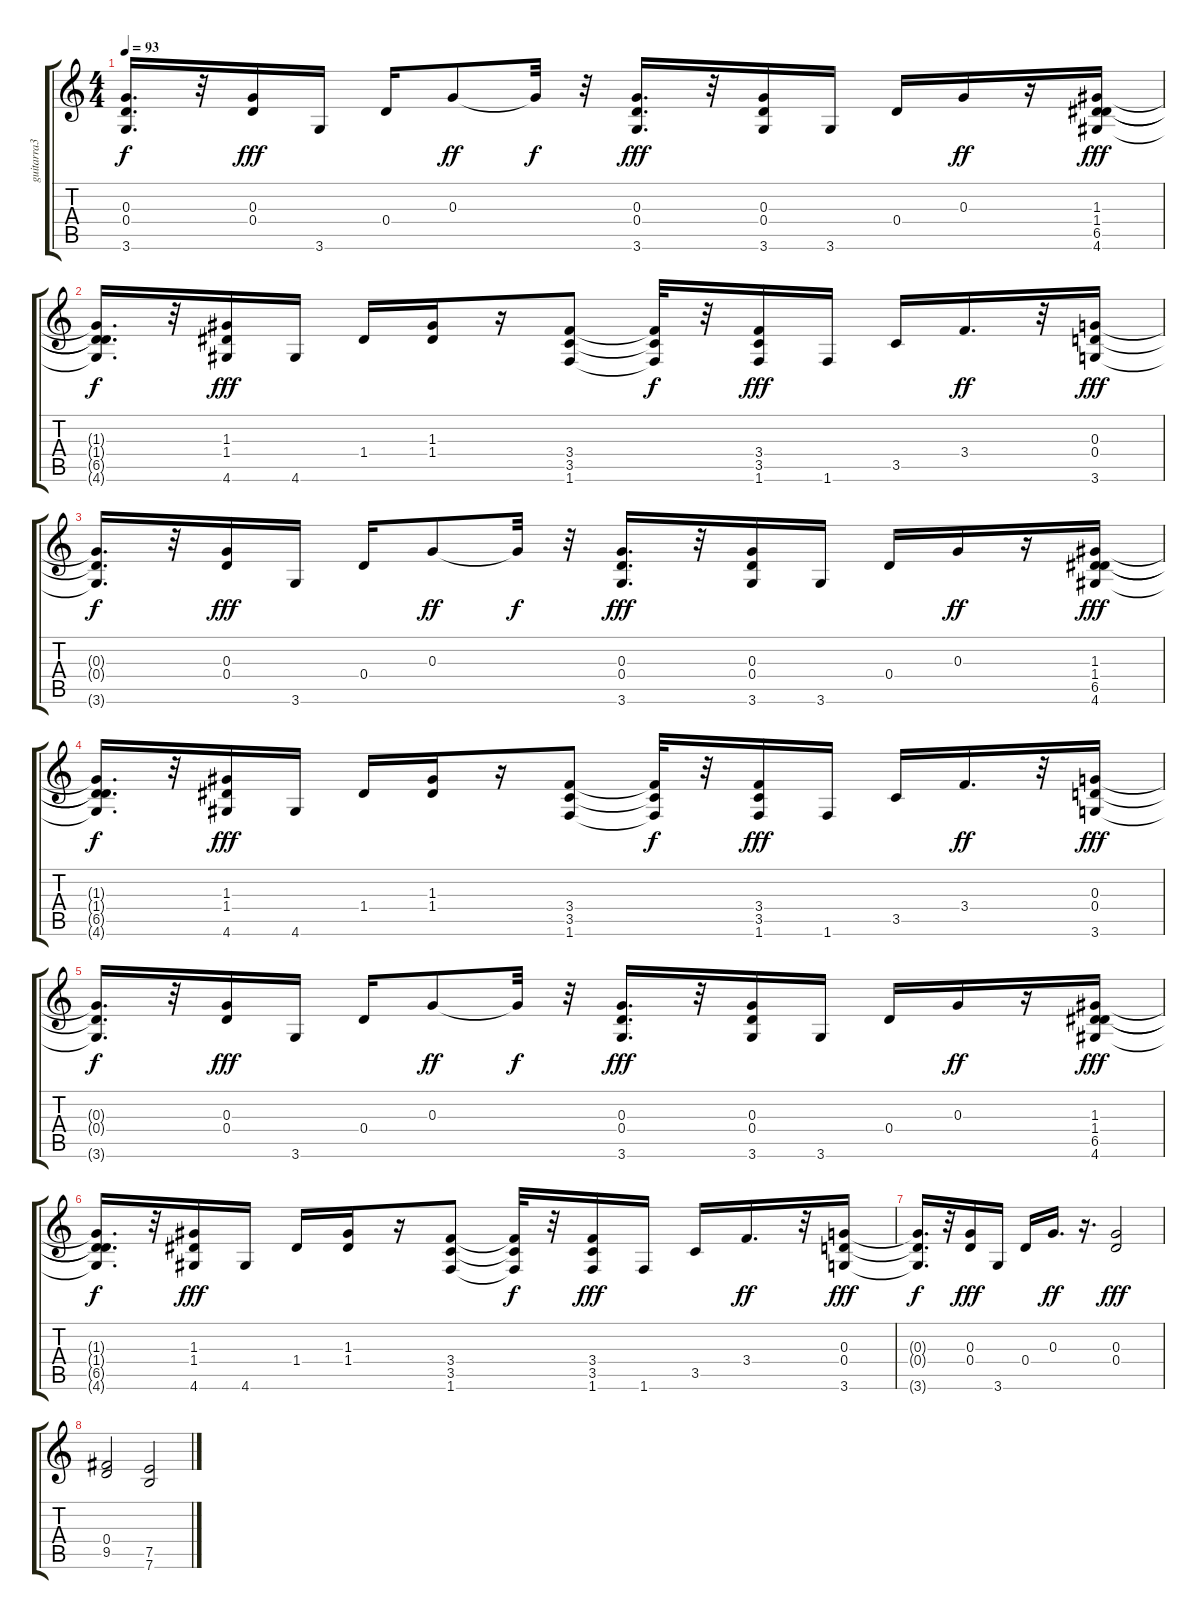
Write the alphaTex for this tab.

\track ("guitarra3" "guitarra3") {instrument distortionguitar}
\staff {score tabs}
\tuning (E4 B3 G3 D3 A2 E2) {hide}
\ts (4 4)
\tempo 93
\clef g2
\ks c
(0.3{t} 0.4{t} 3.6{t}).16{d dy f} r.32 (0.3 0.4).16{dy fff} 3.6.16 0.4.16 0.3.8{dy ff} 0.3{t}.32{dy f} r.32 (0.3 0.4 3.6).16{d dy fff} r.32 (0.3 0.4 3.6).16 3.6.16 0.4.16 0.3.16{dy ff} r.16 (1.3 1.4 6.5 4.6).16{dy fff} |
(1.3{t} 1.4{t} 6.5{t} 4.6{t}).16{d dy f} r.32 (1.3 1.4 4.6).16{dy fff} 4.6.16 1.4.16 (1.3 1.4).16 r.16 (3.4 3.5 1.6).8 (3.4{t} 3.5{t} 1.6{t}).32{dy f} r.32 (3.4 3.5 1.6).16{dy fff} 1.6.16 3.5.16 3.4.16{d dy ff} r.32 (0.3 0.4 3.6).16{dy fff} |
(0.3{t} 0.4{t} 3.6{t}).16{d dy f} r.32 (0.3 0.4).16{dy fff} 3.6.16 0.4.16 0.3.8{dy ff} 0.3{t}.32{dy f} r.32 (0.3 0.4 3.6).16{d dy fff} r.32 (0.3 0.4 3.6).16 3.6.16 0.4.16 0.3.16{dy ff} r.16 (1.3 1.4 6.5 4.6).16{dy fff} |
(1.3{t} 1.4{t} 6.5{t} 4.6{t}).16{d dy f} r.32 (1.3 1.4 4.6).16{dy fff} 4.6.16 1.4.16 (1.3 1.4).16 r.16 (3.4 3.5 1.6).8 (3.4{t} 3.5{t} 1.6{t}).32{dy f} r.32 (3.4 3.5 1.6).16{dy fff} 1.6.16 3.5.16 3.4.16{d dy ff} r.32 (0.3 0.4 3.6).16{dy fff} |
(0.3{t} 0.4{t} 3.6{t}).16{d dy f} r.32 (0.3 0.4).16{dy fff} 3.6.16 0.4.16 0.3.8{dy ff} 0.3{t}.32{dy f} r.32 (0.3 0.4 3.6).16{d dy fff} r.32 (0.3 0.4 3.6).16 3.6.16 0.4.16 0.3.16{dy ff} r.16 (1.3 1.4 6.5 4.6).16{dy fff} |
(1.3{t} 1.4{t} 6.5{t} 4.6{t}).16{d dy f} r.32 (1.3 1.4 4.6).16{dy fff} 4.6.16 1.4.16 (1.3 1.4).16 r.16 (3.4 3.5 1.6).8 (3.4{t} 3.5{t} 1.6{t}).32{dy f} r.32 (3.4 3.5 1.6).16{dy fff} 1.6.16 3.5.16 3.4.16{d dy ff} r.32 (0.3 0.4 3.6).16{dy fff} |
(0.3{t} 0.4{t} 3.6{t}).16{d dy f} r.32 (0.3 0.4).16{dy fff} 3.6.16 0.4.16 0.3.16{d dy ff} r.16{d} (0.3 0.4).2{dy fff} |
(0.4 9.5).2 (7.5 7.6).2
